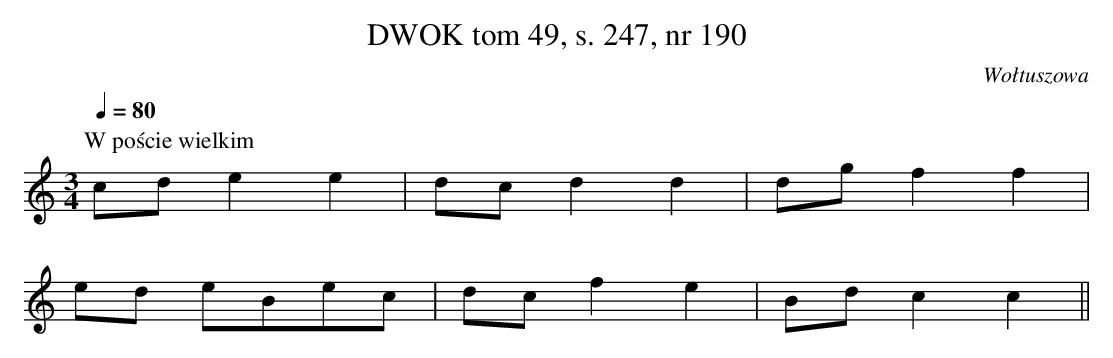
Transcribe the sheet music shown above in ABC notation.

X:1
T: DWOK tom 49, s. 247, nr 190
O:Wołtuszowa
L:1/8
M:3/4
K:C
P:W poście wielkim
Q:1/4=80
cde2e2|dcd2d2|dgf2f2|
ed eBec|dcf2e2|Bdc2c2||
